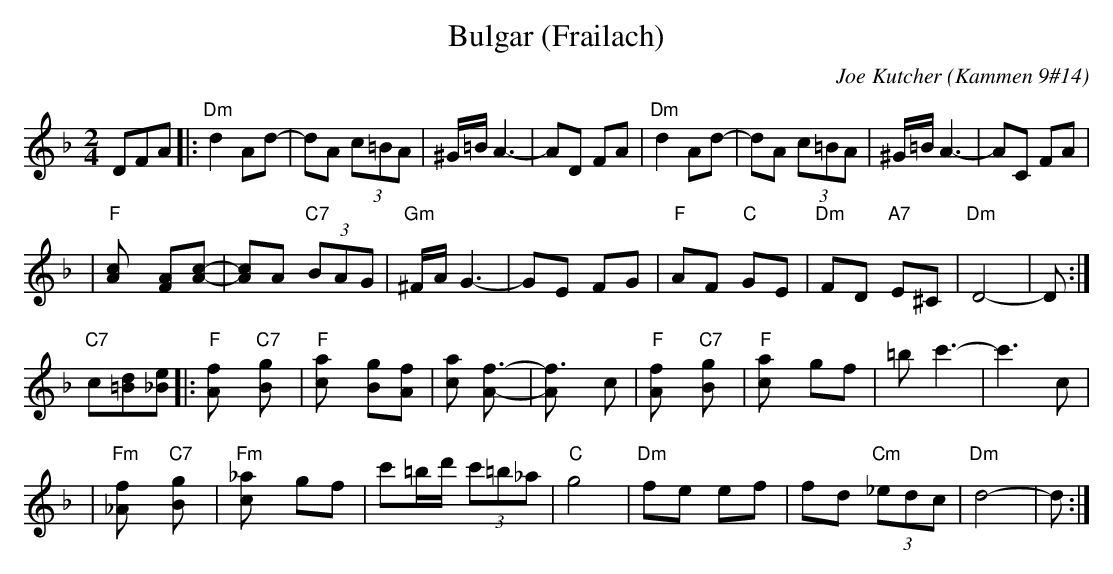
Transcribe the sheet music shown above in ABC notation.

X:1
T: Bulgar (Frailach)
C: Joe Kutcher (Kammen 9#14)
M: 2/4
L: 1/8
K: Dm
DFA \
|: "Dm"d2 Ad-           | dA (3c=BA        | ^G/=B/ A3-     | AD FA \
|   "Dm"d2 Ad-          | dA (3c=BA        | ^G/=B/ A3-     | AC FA |
|   "F"[c2A] [AF][cA]-  | [cA]A "C7"(3BAG  | "Gm"^F/A/ G3-  | GE FG \
|   "F"AF "C"GE         | "Dm"FD "A7"E^C   | "Dm"D4-        | D    :|
"C7"c[d=B][e_B] \
|: "F"[f2A] "C7"[g2B]   | "F"[a2c] [gB][fA]| [ac] [f3A]-    | [f3A] c \
|  "F"[f2A] "C7"[g2B]   | "F"[a2c] gf      | =b c'3-        | c'3 c |
|  "Fm"[f2_A] "C7"[g2B] | "Fm"[_a2c] gf    | c'=b/d'/ (3c'=b_a | "C"g4 \
|  "Dm"fe ef            | fd "Cm"(3_edc    | "Dm"d4-        | d    :|
